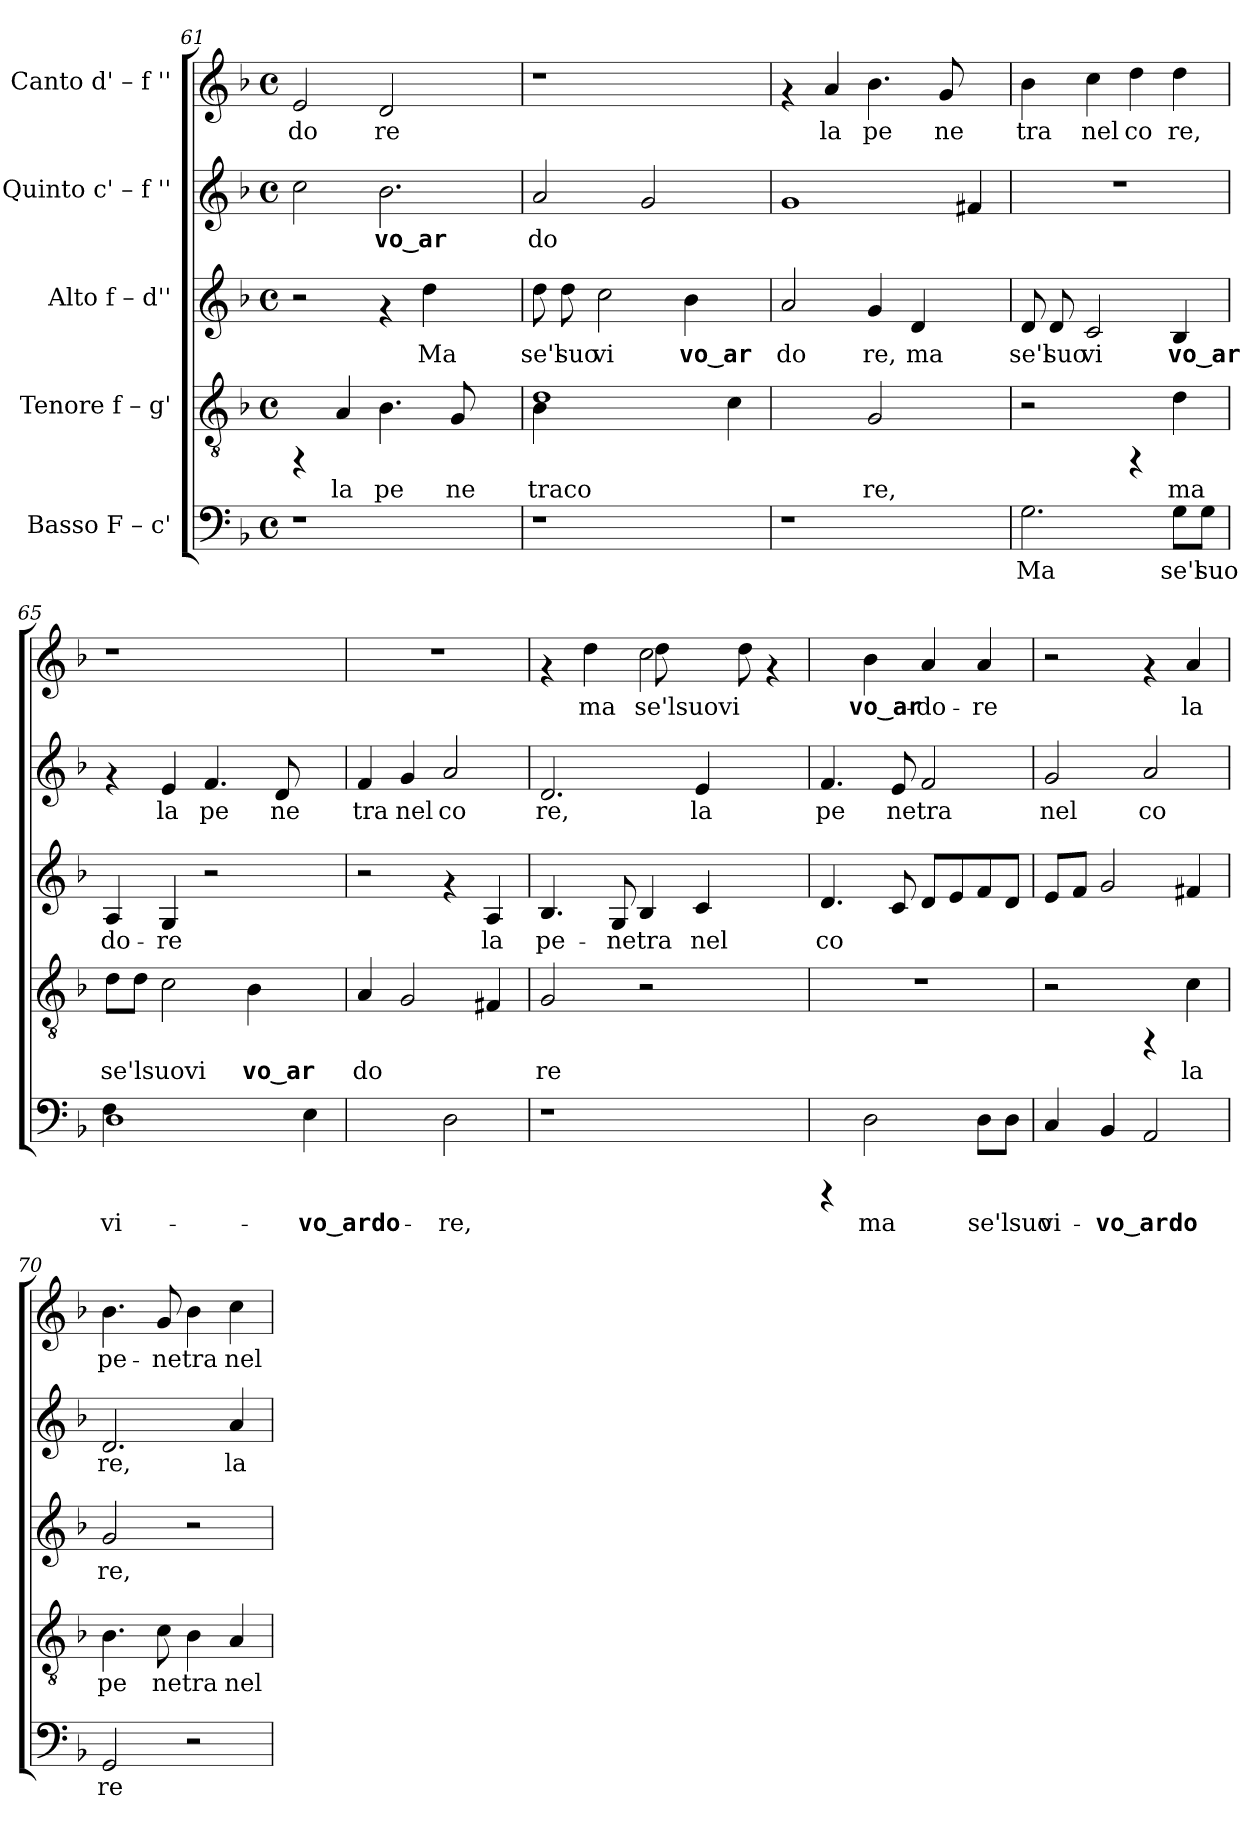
**kern	**text	**kern	**text	**kern	**text	**kern	**text	**kern	**text
*part5	*part5	*part4	*part4	*part3	*part3	*part2	*part2	*part1	*part1
*staff5	*staff5	*staff4	*staff4	*staff3	*staff3	*staff2	*staff2	*staff1	*staff1
*I"Basso  F – c'	*	*I"Tenore  f – g'	*	*I"Alto  f – d''	*	*I"Quinto  c' – f ''	*	*I"Canto  d' – f ''	*
*clefF4	*	*clefGv2	*	*clefG2	*	*clefG2	*	*clefG2	*
*k[b-]	*	*k[b-]	*	*k[b-]	*	*k[b-]	*	*k[b-]	*
*F:	*	*F:	*	*F:	*	*F:	*	*F:	*
*M4/4	*	*M4/4	*	*M4/4	*	*M4/4	*	*M4/4	*
*met(c)	*	*met(c)	*	*met(c)	*	*met(c)	*	*met(c)	*
=61	=61	=61	=61	=61	=61	=61	=61	=61	=61
!	!	!	!	!	!	!	!	!	!LO:LY:b:rj
1r	.	4rFF	.	2r	.	2cc\	.	2e/	do
!	!	!	!LO:LY:b:rj	!	!	!	!	!	!
.	.	4A/	la	.	.	.	.	.	.
!	!	!	!LO:LY:b:rj	!	!	!	!LO:LY:b:cj	!	!LO:LY:b:rj
.	.	4.B-\	pe	4rf	.	2.b-\	vo‿ar	2d/	re
!	!	!	!	!	!LO:LY:b:rj	!	!	!	!
.	.	.	.	4dd\	Ma	.	.	.	.
!	!	!	!LO:LY:b:rj	!	!	!	!	!	!
.	.	8G/	ne	.	.	.	.	.	.
4ryy	.	4ryy	.	4ryy	.	.	.	4ryy	.
=62	=62	=62	=62	=62	=62	=62	=62	=62	=62
*	*	*^	*	*	*	*	*	*	*
!	!	!	!	!LO:LY:b:rj	!	!LO:LY:b:rj	!	!LO:LY:b:cj	!	!
1r	.	1d	4B-\	traco	8dd\	se'l	2a/	do	1r	.
!	!	!	!	!	!	!LO:LY:b:rj	!	!	!	!
.	.	.	.	.	8dd\	suo	.	.	.	.
!	!	!	!	!	!	!LO:LY:b:rj	!	!	!	!
.	.	.	1ryy	.	2cc\	vi	.	.	.	.
!	!	!	!	!	!	!	!	!LO:LY:b:cj	!	!
.	.	.	.	.	.	.	2g/	.	.	.
!	!	!	!	!	!	!LO:LY:b:rj	!	!	!	!
.	.	.	.	.	4b-\	vo‿ar	.	.	.	.
!	!	!	!	!LO:LY:b:rj	!	!	!	!	!	!
4ryy	.	4c\	.	.	4ryy	.	4ryy	.	4ryy	.
*	*	*v	*v	*	*	*	*	*	*	*
=63	=63	=63	=63	=63	=63	=63	=63	=63	=63
!	!	!	!	!	!LO:LY:b:rj	!	!	!	!
1r	.	2ryy	.	2a/	do	1g	.	4rf	.
!	!	!	!	!	!	!	!	!	!LO:LY:b:rj
.	.	.	.	.	.	.	.	4a/	la
!	!	!	!LO:LY:b:rj	!	!LO:LY:b:rj	!	!	!	!LO:LY:b:rj
.	.	2G/	re,	4g/	re,	.	.	4.b-\	pe
!	!	!	!	!	!LO:LY:b:rj	!	!	!	!
.	.	.	.	4d/	ma	.	.	.	.
!	!	!	!	!	!	!	!	!	!LO:LY:b:rj
.	.	.	.	.	.	.	.	8g/	ne
!	!	!	!	!	!	!	!LO:LY:b:cj	!	!
4ryy	.	4ryy	.	4ryy	.	4f#X/	.	4ryy	.
=64	=64	=64	=64	=64	=64	=64	=64	=64	=64
!	!LO:LY:b:cj	!	!	!	!LO:LY:b:rj	!	!	!	!LO:LY:b:rj
2.G\	Ma	2r	.	8d/	se'l	1r	.	4b-\	tra
!	!	!	!	!	!LO:LY:b:rj	!	!	!	!
.	.	.	.	8d/	suo	.	.	.	.
!	!	!	!	!	!LO:LY:b:rj	!	!	!	!LO:LY:b:rj
.	.	.	.	2c/	vi	.	.	4cc\	nel
!	!	!	!	!	!	!	!	!	!LO:LY:b:rj
.	.	4rFF	.	.	.	.	.	4dd\	co
!	!LO:LY:b:cj	!	!LO:LY:b:rj	!	!LO:LY:b:rj	!	!	!	!LO:LY:b:rj
8G\L	se'l	4d\	ma	4B-/	vo‿ar	.	.	4dd\	re,
!	!LO:LY:b:cj	!	!	!	!	!	!	!	!
8G\J	suo	.	.	.	.	.	.	.	.
!!LO:PB:g=z
=65	=65	=65	=65	=65	=65	=65	=65	=65	=65
*^	*	*	*	*	*	*	*	*	*
!	!	!LO:LY:b:cj	!	!LO:LY:b:rj	!	!LO:LY:b:rj	!	!	!	!
1D	4F\	vi-	8d\L	se'lsuovi	4A/	do-	4rf	.	1r	.
!	!	!	!	!LO:LY:b:rj	!	!	!	!	!	!
.	.	.	8d\J	.	.	.	.	.	.	.
!	!	!	!	!LO:LY:b:rj	!	!LO:LY:b:rj	!	!LO:LY:b:cj	!	!
.	1ryy	.	2c\	.	4G/	-re	4e/	la	.	.
!	!	!	!	!	!	!	!	!LO:LY:b:cj	!	!
.	.	.	.	.	2r	.	4.f/	pe	.	.
!	!	!	!	!LO:LY:b:rj	!	!	!	!	!	!
.	.	.	4B-\	vo‿ar	.	.	.	.	.	.
!	!	!	!	!	!	!	!	!LO:LY:b:cj	!	!
.	.	.	.	.	.	.	8d/	ne	.	.
!	!	!LO:LY:b:cj	!	!	!	!	!	!	!	!
4E\	.	-vo‿ardo-	4ryy	.	4ryy	.	4ryy	.	4ryy	.
*v	*v	*	*	*	*	*	*	*	*	*
=66	=66	=66	=66	=66	=66	=66	=66	=66	=66
!	!	!	!LO:LY:b:rj	!	!	!	!LO:LY:b:cj	!	!
2ryy	.	4A/	do	2r	.	4f/	tra	1r	.
!	!	!	!LO:LY:b:rj	!	!	!	!LO:LY:b:cj	!	!
.	.	2G/	.	.	.	4g/	nel	.	.
!	!LO:LY:b:cj	!	!	!	!	!	!LO:LY:b:cj	!	!
2D\	-re,	.	.	4rf	.	2a/	co	.	.
!	!	!	!LO:LY:b:rj	!	!LO:LY:b:rj	!	!	!	!
.	.	4F#X/	.	4A/	la	.	.	.	.
=67	=67	=67	=67	=67	=67	=67	=67	=67	=67
!	!	!	!LO:LY:b:rj	!	!LO:LY:b:rj	!	!LO:LY:b:cj	!	!
*	*	*	*	*	*	*	*	*^	*
1r	.	2G/	re	4.B-/	pe-	2.d/	re,	4rf	2ryy	.
!	!	!	!	!	!	!	!	!	!	!LO:LY:b:rj
.	.	.	.	.	.	.	.	4dd\	.	ma
!	!	!	!	!	!LO:LY:b:rj	!	!	!	!	!
.	.	.	.	8G/	-netra	.	.	.	.	.
!	!	!	!	!	!LO:LY:b:rj	!	!	!	!	!LO:LY:b:rj
.	.	2r	.	4B-/	.	.	.	2cc\	8dd\	se'lsuovi-
.	.	.	.	.	.	.	.	.	2.ryy	.
!	!	!	!	!	!LO:LY:b:rj	!	!LO:LY:b:cj	!	!	!
.	.	.	.	4c/	nel	4e/	la	.	.	.
!	!	!	!	!	!	!	!	!	!	!LO:LY:b:rj
4.ryy	.	4.ryy	.	4.ryy	.	4.ryy	.	8dd\	.	--
.	.	.	.	.	.	.	.	4rf	.	.
*	*	*	*	*	*	*	*	*v	*v	*
=68	=68	=68	=68	=68	=68	=68	=68	=68	=68
!	!	!	!	!	!LO:LY:b:rj	!	!LO:LY:b:cj	!	!
4rCCC	.	1r	.	4.d/	co-	4.f/	pe	4ryy	.
!	!LO:LY:b:cj	!	!	!	!	!	!	!	!LO:LY:b:rj
2D\	ma	.	.	.	.	.	.	4b-\	-vo‿ar-
!	!	!	!	!	!LO:LY:b:rj	!	!LO:LY:b:cj	!	!
.	.	.	.	8c/	--	8e/	netra	.	.
!	!	!	!	!	!LO:LY:b:rj	!	!LO:LY:b:cj	!	!LO:LY:b:rj
.	.	.	.	8d/L	--	2f/	.	4a/	-do-
!	!	!	!	!	!LO:LY:b:rj	!	!	!	!
.	.	.	.	8e/	--	.	.	.	.
!	!LO:LY:b:cj	!	!	!	!LO:LY:b:rj	!	!	!	!LO:LY:b:rj
8D\L	se'lsuo	.	.	8f/	--	.	.	4a/	-re
!	!LO:LY:b:cj	!	!	!	!LO:LY:b:rj	!	!	!	!
8D\J	.	.	.	8d/J	--	.	.	.	.
=69	=69	=69	=69	=69	=69	=69	=69	=69	=69
!	!LO:LY:b:cj	!	!	!	!LO:LY:b:rj	!	!LO:LY:b:cj	!	!
4C/	vi-	2r	.	8e/L	--	2g/	nel	2r	.
!	!	!	!	!	!LO:LY:b:rj	!	!	!	!
.	.	.	.	8f/J	--	.	.	.	.
!	!LO:LY:b:cj	!	!	!	!LO:LY:b:rj	!	!	!	!
4BB-/	-vo‿ardo-	.	.	2g/	--	.	.	.	.
!	!LO:LY:b:cj	!	!	!	!	!	!LO:LY:b:cj	!	!
2AA/	--	4rFF	.	.	.	2a/	co	4rf	.
!	!	!	!LO:LY:b:rj	!	!LO:LY:b:rj	!	!	!	!LO:LY:b:rj
.	.	4c\	la	4f#X/	--	.	.	4a/	la
=70	=70	=70	=70	=70	=70	=70	=70	=70	=70
!	!LO:LY:b:cj	!	!LO:LY:b:rj	!	!LO:LY:b:rj	!	!LO:LY:b:cj	!	!LO:LY:b:rj
2GG/	-re	4.B-\	pe	2g/	-re,	2.d/	re,	4.b-\	pe-
!	!	!	!LO:LY:b:rj	!	!	!	!	!	!LO:LY:b:rj
.	.	8c\	netra	.	.	.	.	8g/	-netra
!	!	!	!LO:LY:b:rj	!	!	!	!	!	!LO:LY:b:rj
2r	.	4B-\	.	2r	.	.	.	4b-\	.
!	!	!	!LO:LY:b:rj	!	!	!	!LO:LY:b:cj	!	!LO:LY:b:rj
.	.	4A/	nel	.	.	4a/	la	4cc\	nel
=	=	=	=	=	=	=	=	=	=
*-	*-	*-	*-	*-	*-	*-	*-	*-	*-
